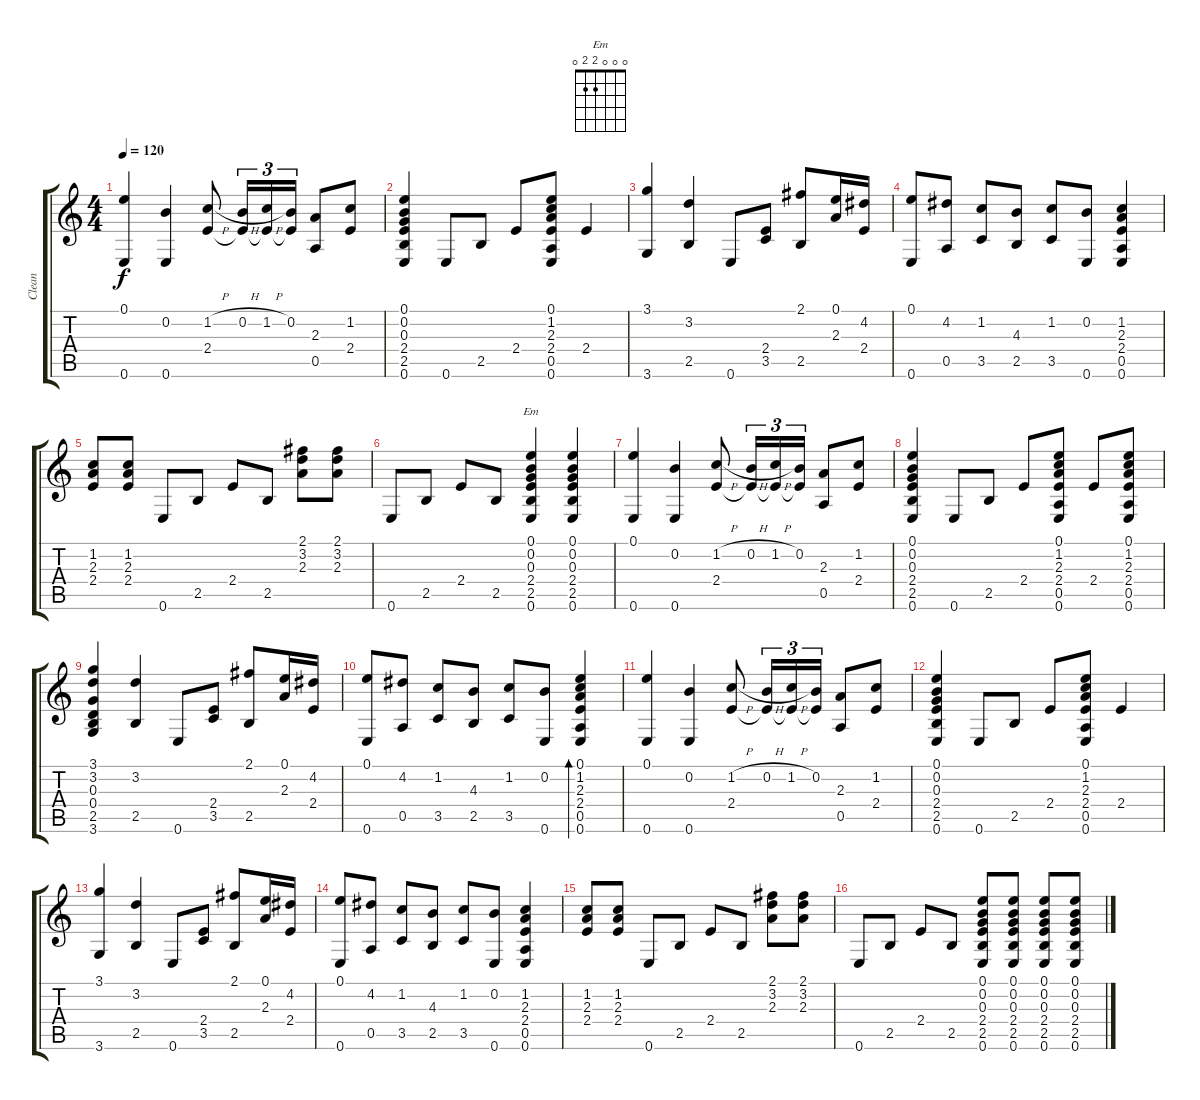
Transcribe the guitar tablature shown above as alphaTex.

\track ("Clean" "Clean") {instrument electricguitarclean}
\staff {score tabs}
\tuning (E4 B3 G3 D3 A2 E2) {hide}
\chord ("Em" 0 0 0 2 2 0)
\ts (4 4)
\tempo 120
\clef g2
\ks c
(0.1 0.6).4{dy f} (0.2 0.6).4 (1.2{h} 2.4).8 (0.2{h} 2.4{t}).16{tu (3 2)} (1.2{h} 2.4{t}).16{tu (3 2)} (0.2 2.4{t}).16{tu (3 2)} (2.3 0.5).8 (1.2 2.4).8 |
(0.1 0.2 0.3 2.4 2.5 0.6).4 0.6.8 2.5.8 2.4.8 (0.1 1.2 2.3 2.4 0.5 0.6).8 2.4.4 |
(3.1 3.6).4 (3.2 2.5).4 0.6.8 (2.4 3.5).8 (2.1 2.5).8 (0.1 2.3).16 (4.2 2.4).16 |
(0.1 0.6).8 (4.2 0.5).8 (1.2 3.5).8 (4.3 2.5).8 (1.2 3.5).8 (0.2 0.6).8 (1.2 2.3 2.4 0.5 0.6).4 |
(1.2 2.3 2.4).8 (1.2 2.3 2.4).8 0.6.8 2.5.8 2.4.8 2.5.8 (2.1 3.2 2.3).8 (2.1 3.2 2.3).8 |
0.6.8 2.5.8 2.4.8 2.5.8 (0.1 0.2 0.3 2.4 2.5 0.6).4{ch "Em"} (0.1 0.2 0.3 2.4 2.5 0.6).4 |
(0.1 0.6).4 (0.2 0.6).4 (1.2{h} 2.4).8 (0.2{h} 2.4{t}).16{tu (3 2)} (1.2{h} 2.4{t}).16{tu (3 2)} (0.2 2.4{t}).16{tu (3 2)} (2.3 0.5).8 (1.2 2.4).8 |
(0.1 0.2 0.3 2.4 2.5 0.6).4 0.6.8 2.5.8 2.4.8 (0.1 1.2 2.3 2.4 0.5 0.6).8 2.4.8 (0.1 1.2 2.3 2.4 0.5 0.6).8 |
(3.1 3.2 0.3 0.4 2.5 3.6).4 (3.2 2.5).4 0.6.8 (2.4 3.5).8 (2.1 2.5).8 (0.1 2.3).16 (4.2 2.4).16 |
(0.1 0.6).8 (4.2 0.5).8 (1.2 3.5).8 (4.3 2.5).8 (1.2 3.5).8 (0.2 0.6).8 (0.1 1.2 2.3 2.4 0.5 0.6).4{bd 240} |
(0.1 0.6).4 (0.2 0.6).4 (1.2{h} 2.4).8 (0.2{h} 2.4{t}).16{tu (3 2)} (1.2{h} 2.4{t}).16{tu (3 2)} (0.2 2.4{t}).16{tu (3 2)} (2.3 0.5).8 (1.2 2.4).8 |
(0.1 0.2 0.3 2.4 2.5 0.6).4 0.6.8 2.5.8 2.4.8 (0.1 1.2 2.3 2.4 0.5 0.6).8 2.4.4 |
(3.1 3.6).4 (3.2 2.5).4 0.6.8 (2.4 3.5).8 (2.1 2.5).8 (0.1 2.3).16 (4.2 2.4).16 |
(0.1 0.6).8 (4.2 0.5).8 (1.2 3.5).8 (4.3 2.5).8 (1.2 3.5).8 (0.2 0.6).8 (1.2 2.3 2.4 0.5 0.6).4 |
(1.2 2.3 2.4).8 (1.2 2.3 2.4).8 0.6.8 2.5.8 2.4.8 2.5.8 (2.1 3.2 2.3).8 (2.1 3.2 2.3).8 |
0.6.8 2.5.8 2.4.8 2.5.8 (0.1 0.2 0.3 2.4 2.5 0.6).8 (0.1 0.2 0.3 2.4 2.5 0.6).8 (0.1 0.2 0.3 2.4 2.5 0.6).8 (0.1 0.2 0.3 2.4 2.5 0.6).8
